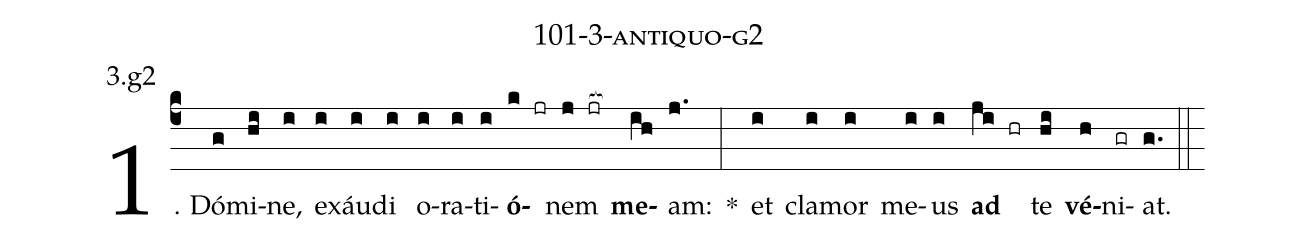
name: 101-3-antiquo-g2;
annotation: 3.g2;
%%
(c4)1. Dó(g)mi(hi)ne,(i) ex(i)áu(i)di(i) o(i)ra(i)ti(i)<b>ó</b>(k jr)nem(j jr[ocb:1{]) <b>me</b>(ih[ocb:0}])am:(j.) *(:) et(i) cla(i)mor(i) me(i)us(i) <b>ad</b>(ji hr) te(hi) <b>vé</b>(h)ni(gr)at.(g.) (::)
